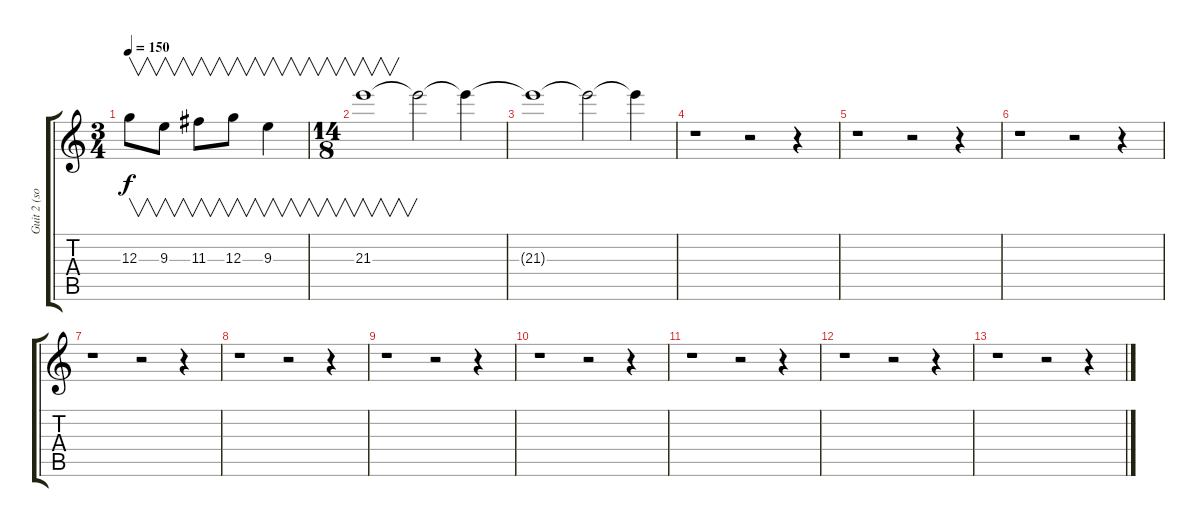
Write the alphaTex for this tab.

\track ("Guit 2 (solos)" "Guit 2 (so") {instrument overdrivenguitar}
\staff {score tabs}
\tuning (E4 B3 G3 D3 A2 E2) {hide}
\ts (3 4)
\tempo 150
\clef g2
\ks c
12.3.8{v dy f} 9.3.8{v} 11.3.8{v} 12.3.8{v} 9.3.4{v} |
\ts (14 8)
21.3.1{v} 21.3{t}.2 21.3{t}.4 |
21.3{t}.1 21.3{t}.2 21.3{t}.4 |
r.1 r.2 r.4 |
r.1 r.2 r.4 |
r.1 r.2 r.4 |
r.1 r.2 r.4 |
r.1 r.2 r.4 |
r.1 r.2 r.4 |
r.1 r.2 r.4 |
r.1 r.2 r.4 |
r.1 r.2 r.4 |
r.1 r.2 r.4
